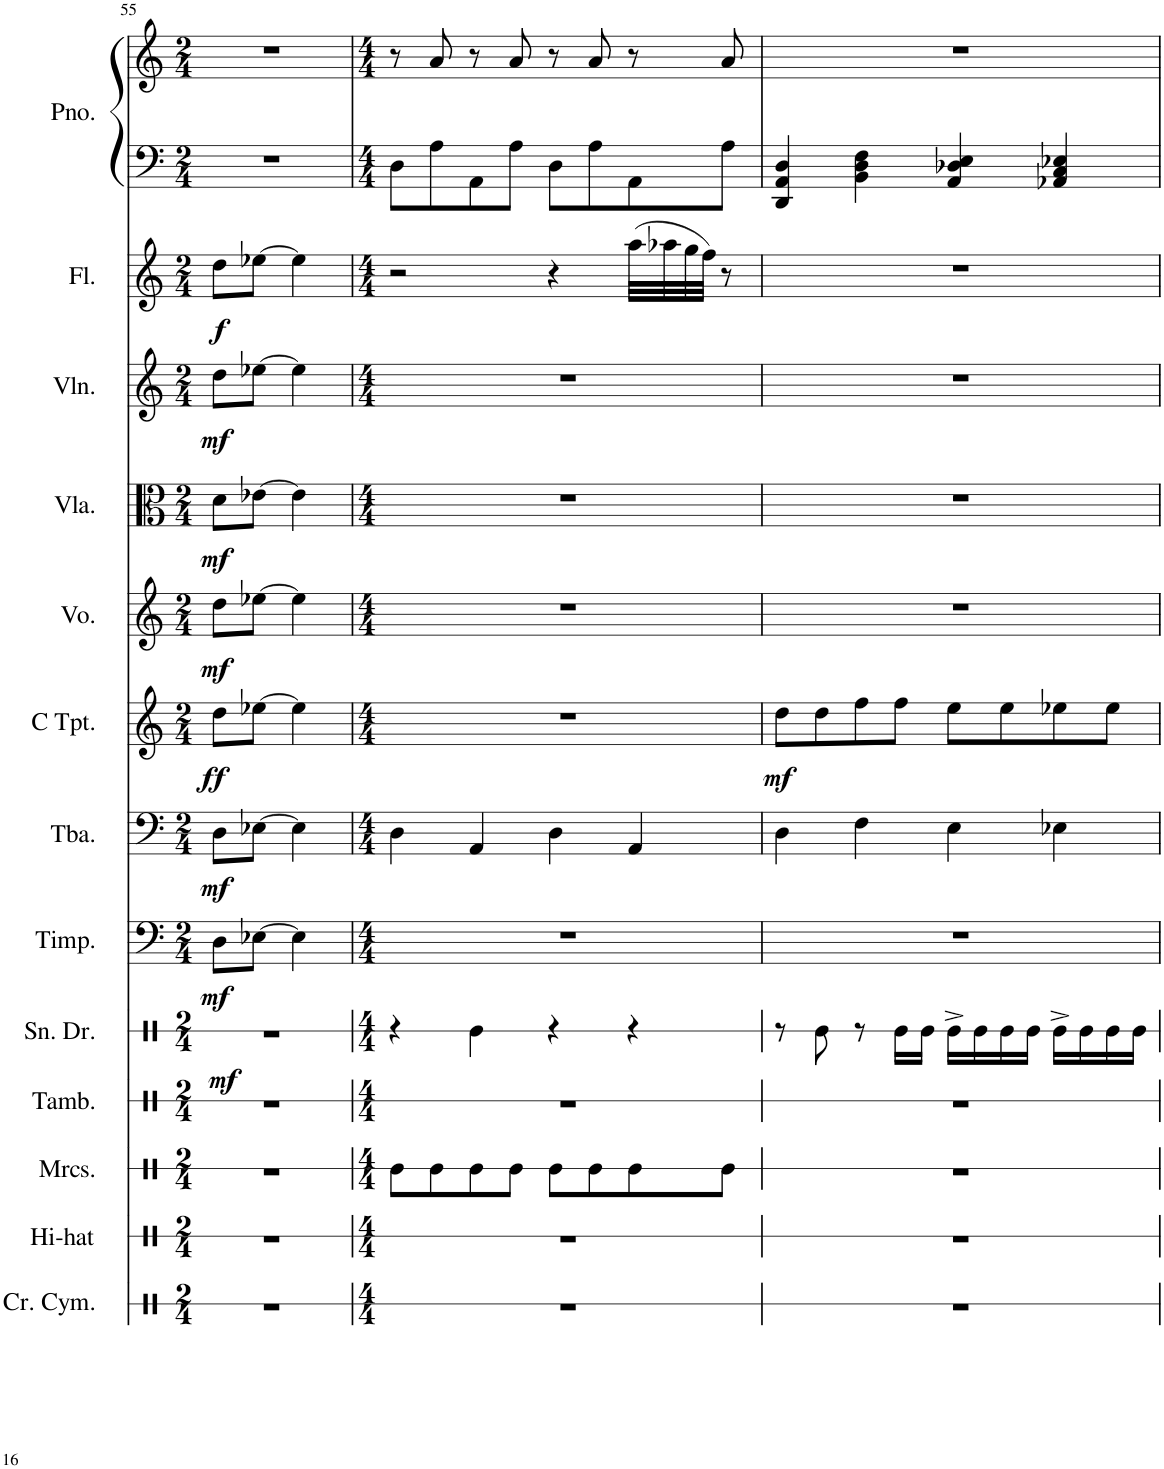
**kern	**kern	**kern	**kern	**kern	**dynam	**kern	**dynam	**kern	**dynam	**kern	**dynam	**kern	**dynam	**kern	**dynam	**kern	**dynam	**kern	**dynam	**kern	**kern
*part13	*part12	*part11	*part10	*part9	*part9	*part8	*part8	*part7	*part7	*part6	*part6	*part5	*part5	*part4	*part4	*part3	*part3	*part2	*part2	*part1	*part1
*staff14	*staff13	*staff12	*staff11	*staff10	*staff10	*staff9	*staff9	*staff8	*staff8	*staff7	*staff7	*staff6	*staff6	*staff5	*staff5	*staff4	*staff4	*staff3	*staff3	*staff2	*staff1
*I"Crash Cymbal	*I"Hi-hat	*I"Maracas	*I"Tambourine	*I"Snare Drum	*	*I"Timpani	*	*I"Tuba	*	*I"C Trumpet	*	*I"Voice	*	*I"Viola	*	*I"Violin	*	*I"Flute	*	*I"Piano	*
*I'Cr. Cym.	*I'Hi-hat	*I'Mrcs.	*I'Tamb.	*I'Sn. Dr.	*	*I'Timp.	*	*I'Tba.	*	*I'C Tpt.	*	*I'Vo.	*	*I'Vla.	*	*I'Vln.	*	*I'Fl.	*	*I'Pno.	*
!!LO:PB:g=z
*clefX	*clefX	*clefX	*clefX	*clefX	*	*clefF4	*	*clefF4	*	*clefG2	*	*clefG2	*	*clefC3	*	*clefG2	*	*clefG2	*	*clefF4	*clefG2
*k[]	*k[]	*k[]	*k[]	*k[]	*	*k[]	*	*k[]	*	*k[]	*	*k[]	*	*k[]	*	*k[]	*	*k[]	*	*k[]	*k[]
*M2/4	*M2/4	*M2/4	*M2/4	*M2/4	*	*M2/4	*	*M2/4	*	*M2/4	*	*M2/4	*	*M2/4	*	*M2/4	*	*M2/4	*	*M2/4	*M2/4
=55	=55	=55	=55	=55	=55	=55	=55	=55	=55	=55	=55	=55	=55	=55	=55	=55	=55	=55	=55	=55	=55
!	!	!	!	!	!LO:DY:b	!	!LO:DY:b	!	!LO:DY:b	!	!LO:DY:b	!	!LO:DY:b	!	!LO:DY:b	!	!LO:DY:b	!	!LO:DY:b	!	!
2r	2r	2r	2r	2r	mf	8D\L	mf	8D\L	mf	8dd\L	ff	8dd\L	mf	8d\L	mf	8dd\L	mf	8dd\L	f	2r	2r
.	.	.	.	.	.	[8E-X\J	.	[8E-X\J	.	[8ee-X\J	.	[8ee-X\J	.	[8e-X\J	.	[8ee-X\J	.	[8ee-X\J	.	.	.
.	.	.	.	.	.	4E-\]	.	4E-\]	.	4ee-\]	.	4ee-\]	.	4e-\]	.	4ee-\]	.	4ee-\]	.	.	.
=56	=56	=56	=56	=56	=56	=56	=56	=56	=56	=56	=56	=56	=56	=56	=56	=56	=56	=56	=56	=56	=56
*M4/4	*M4/4	*M4/4	*M4/4	*M4/4	*	*M4/4	*	*M4/4	*	*M4/4	*	*M4/4	*	*M4/4	*	*M4/4	*	*M4/4	*	*M4/4	*M4/4
1r	1r	8Re\L	1r	4r	.	1r	.	4D\	.	1r	.	1r	.	1r	.	1r	.	2r	.	8D\L	8r
.	.	8Re\	.	.	.	.	.	.	.	.	.	.	.	.	.	.	.	.	.	8A\	8a/
.	.	8Re\	.	4Re\	.	.	.	4AA/	.	.	.	.	.	.	.	.	.	.	.	8AA\	8r
.	.	8Re\J	.	.	.	.	.	.	.	.	.	.	.	.	.	.	.	.	.	8A\J	8a/
.	.	8Re\L	.	4r	.	.	.	4D\	.	.	.	.	.	.	.	.	.	4r	.	8D\L	8r
.	.	8Re\	.	.	.	.	.	.	.	.	.	.	.	.	.	.	.	.	.	8A\	8a/
.	.	8Re\	.	4r	.	.	.	4AA/	.	.	.	.	.	.	.	.	.	(32aa\LLL	.	8AA\	8r
.	.	.	.	.	.	.	.	.	.	.	.	.	.	.	.	.	.	32aa-X\	.	.	.
.	.	.	.	.	.	.	.	.	.	.	.	.	.	.	.	.	.	32gg\	.	.	.
.	.	.	.	.	.	.	.	.	.	.	.	.	.	.	.	.	.	32ff\JJJ)	.	.	.
.	.	8Re\J	.	.	.	.	.	.	.	.	.	.	.	.	.	.	.	8r	.	8A\J	8a/
=57	=57	=57	=57	=57	=57	=57	=57	=57	=57	=57	=57	=57	=57	=57	=57	=57	=57	=57	=57	=57	=57
!	!	!	!	!	!	!	!	!	!	!	!LO:DY:b	!	!	!	!	!	!	!	!	!	!
1r	1r	1r	1r	8r	.	1r	.	4D\	.	8dd\L	mf	1r	.	1r	.	1r	.	1r	.	4DD/ 4AA/ 4D/	1r
.	.	.	.	8Re\	.	.	.	.	.	8dd\	.	.	.	.	.	.	.	.	.	.	.
.	.	.	.	8r	.	.	.	4F\	.	8ff\	.	.	.	.	.	.	.	.	.	4BB\ 4D\ 4F\	.
.	.	.	.	16Re\LL	.	.	.	.	.	8ff\J	.	.	.	.	.	.	.	.	.	.	.
.	.	.	.	16Re\JJ	.	.	.	.	.	.	.	.	.	.	.	.	.	.	.	.	.
.	.	.	.	16Re^\LL	.	.	.	4E\	.	8ee\L	.	.	.	.	.	.	.	.	.	4AA/ 4D-X/ 4E/	.
.	.	.	.	16Re\	.	.	.	.	.	.	.	.	.	.	.	.	.	.	.	.	.
.	.	.	.	16Re\	.	.	.	.	.	8ee\	.	.	.	.	.	.	.	.	.	.	.
.	.	.	.	16Re\JJ	.	.	.	.	.	.	.	.	.	.	.	.	.	.	.	.	.
.	.	.	.	16Re^\LL	.	.	.	4E-X\	.	8ee-X\	.	.	.	.	.	.	.	.	.	4AA-X/ 4C/ 4E-X/	.
.	.	.	.	16Re\	.	.	.	.	.	.	.	.	.	.	.	.	.	.	.	.	.
.	.	.	.	16Re\	.	.	.	.	.	8ee-\J	.	.	.	.	.	.	.	.	.	.	.
.	.	.	.	16Re\JJ	.	.	.	.	.	.	.	.	.	.	.	.	.	.	.	.	.
=	=	=	=	=	=	=	=	=	=	=	=	=	=	=	=	=	=	=	=	=	=
*-	*-	*-	*-	*-	*-	*-	*-	*-	*-	*-	*-	*-	*-	*-	*-	*-	*-	*-	*-	*-	*-
